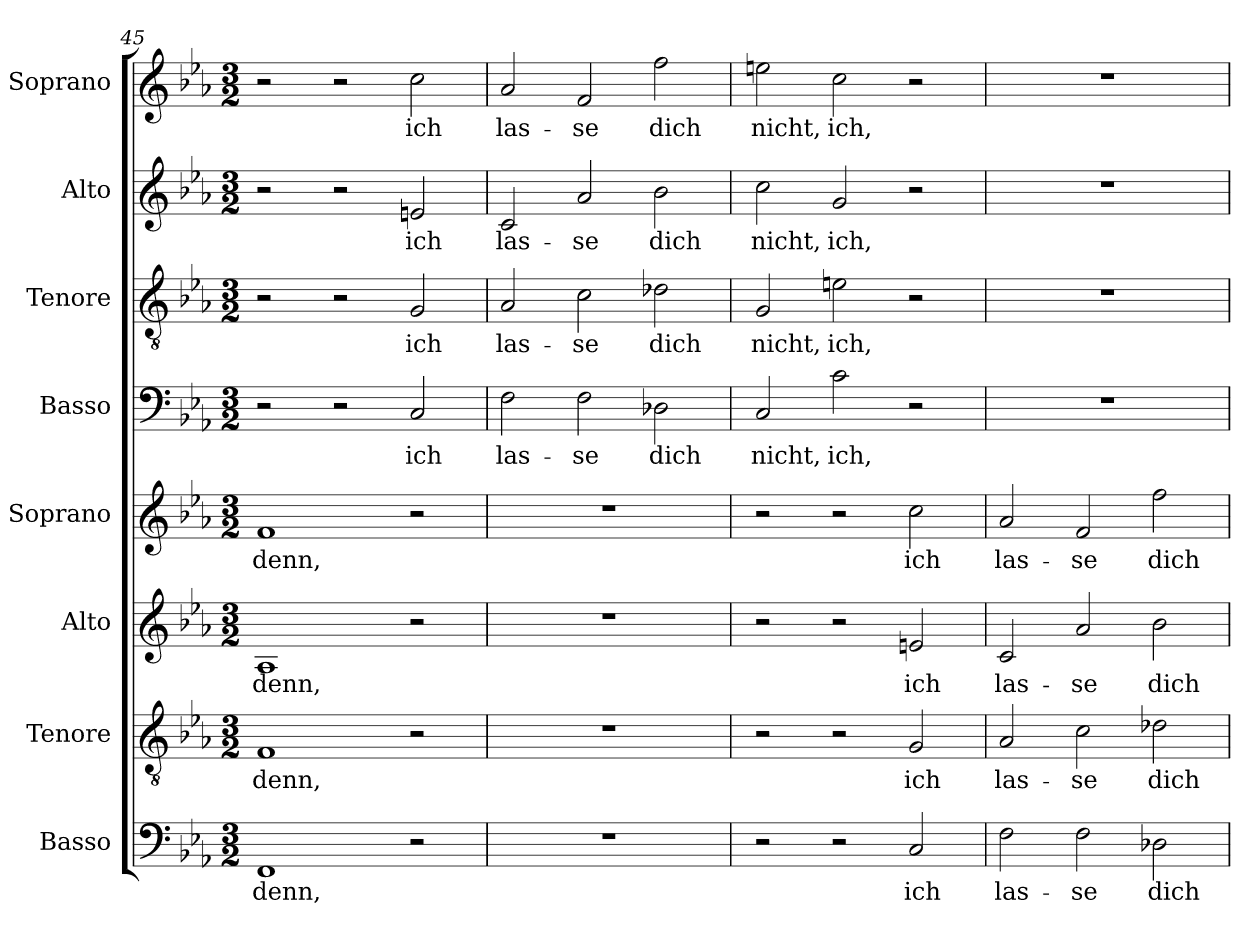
**kern	**text	**kern	**text	**kern	**text	**kern	**text	**kern	**text	**kern	**text	**kern	**text	**kern	**text
*part8	*part8	*part7	*part7	*part6	*part6	*part5	*part5	*part4	*part4	*part3	*part3	*part2	*part2	*part1	*part1
*staff8	*staff8	*staff7	*staff7	*staff6	*staff6	*staff5	*staff5	*staff4	*staff4	*staff3	*staff3	*staff2	*staff2	*staff1	*staff1
*I"Basso	*	*I"Tenore	*	*I"Alto	*	*I"Soprano	*	*I"Basso	*	*I"Tenore	*	*I"Alto	*	*I"Soprano	*
*I'B	*	*I'T	*	*I'A	*	*I'S	*	*I'B	*	*I'T	*	*I'A	*	*I'S	*
*clefF4	*	*clefGv2	*	*clefG2	*	*clefG2	*	*clefF4	*	*clefGv2	*	*clefG2	*	*clefG2	*
*k[b-e-a-]	*	*k[b-e-a-]	*	*k[b-e-a-]	*	*k[b-e-a-]	*	*k[b-e-a-]	*	*k[b-e-a-]	*	*k[b-e-a-]	*	*k[b-e-a-]	*
*E-:	*	*E-:	*	*E-:	*	*E-:	*	*E-:	*	*E-:	*	*E-:	*	*E-:	*
*M3/2	*	*M3/2	*	*M3/2	*	*M3/2	*	*M3/2	*	*M3/2	*	*M3/2	*	*M3/2	*
=45	=45	=45	=45	=45	=45	=45	=45	=45	=45	=45	=45	=45	=45	=45	=45
1FF	denn,	1F	denn,	1A-	denn,	1f	denn,	2r	.	2r	.	2r	.	2r	.
.	.	.	.	.	.	.	.	2r	.	2r	.	2r	.	2r	.
2r	.	2r	.	2r	.	2r	.	2C/	ich	2G/	ich	2en/	ich	2cc\	ich
!!LO:LB:g=z
=46	=46	=46	=46	=46	=46	=46	=46	=46	=46	=46	=46	=46	=46	=46	=46
1.r	.	1.r	.	1.r	.	1.r	.	2F\	las-	2A-/	las-	2c/	las-	2a-/	las-
.	.	.	.	.	.	.	.	2F\	-se	2c\	-se	2a-/	-se	2f/	-se
.	.	.	.	.	.	.	.	2D-X\	dich	2d-X\	dich	2b-\	dich	2ff\	dich
=47	=47	=47	=47	=47	=47	=47	=47	=47	=47	=47	=47	=47	=47	=47	=47
2r	.	2r	.	2r	.	2r	.	2C/	nicht,	2G/	nicht,	2cc\	nicht,	2een\	nicht,
2r	.	2r	.	2r	.	2r	.	2c\	ich,	2en\	ich,	2g/	ich,	2cc\	ich,
2C/	ich	2G/	ich	2en/	ich	2cc\	ich	2r	.	2r	.	2r	.	2r	.
=48	=48	=48	=48	=48	=48	=48	=48	=48	=48	=48	=48	=48	=48	=48	=48
2F\	las-	2A-/	las-	2c/	las-	2a-/	las-	1.r	.	1.r	.	1.r	.	1.r	.
2F\	-se	2c\	-se	2a-/	-se	2f/	-se	.	.	.	.	.	.	.	.
2D-X\	dich	2d-X\	dich	2b-\	dich	2ff\	dich	.	.	.	.	.	.	.	.
=	=	=	=	=	=	=	=	=	=	=	=	=	=	=	=
*-	*-	*-	*-	*-	*-	*-	*-	*-	*-	*-	*-	*-	*-	*-	*-
